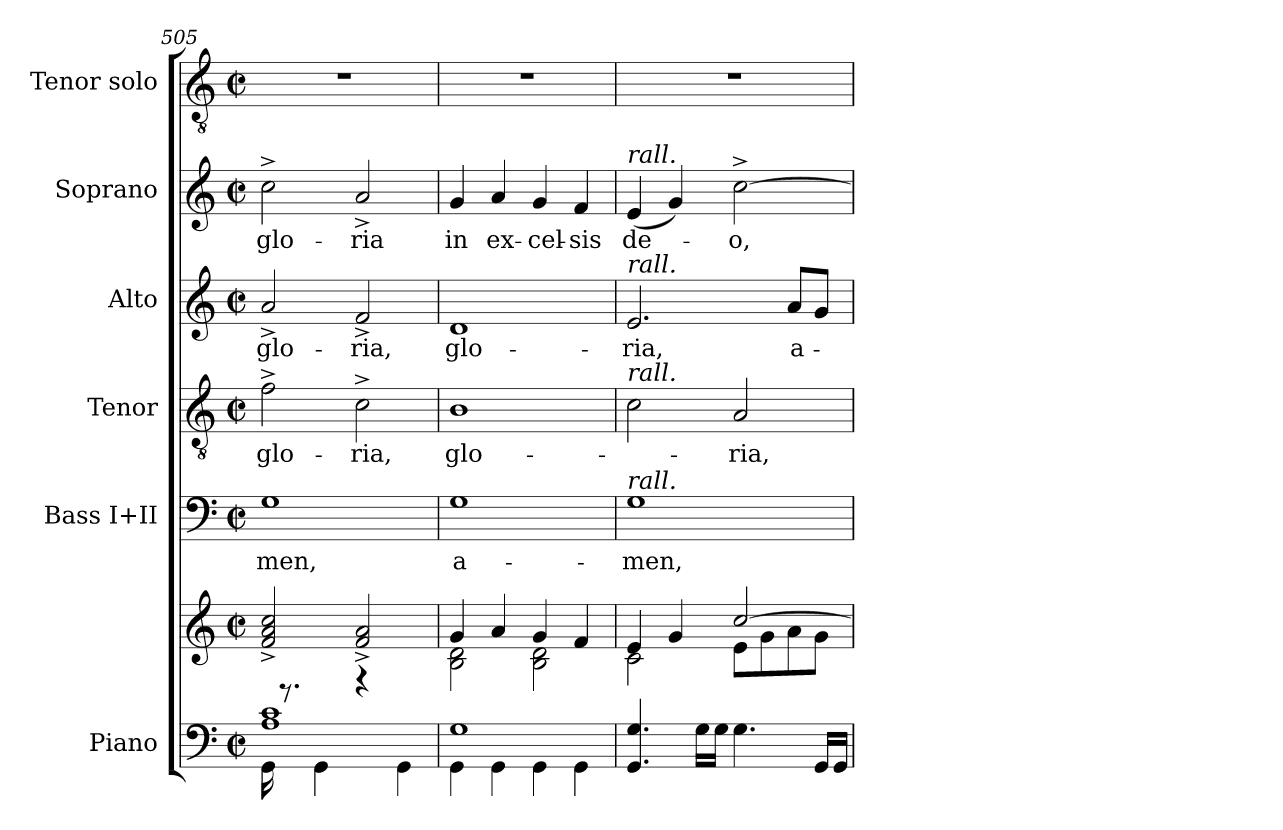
**kern	**kern	**kern	**text	**kern	**text	**kern	**text	**kern	**text	**kern
*part6	*part6	*part5	*part5	*part4	*part4	*part3	*part3	*part2	*part2	*part1
*staff7	*staff6	*staff5	*staff5	*staff4	*staff4	*staff3	*staff3	*staff2	*staff2	*staff1
*I"Piano	*	*I"Bass I+II	*	*I"Tenor	*	*I"Alto	*	*I"Soprano	*	*I"Tenor solo
*I'Pno.	*	*I'B.I+II	*	*I'T.	*	*I'A.	*	*I'S.	*	*I'T.s
*clefF4	*clefG2	*clefF4	*	*clefGv2	*	*clefG2	*	*clefG2	*	*clefGv2
*k[]	*k[]	*k[]	*	*k[]	*	*k[]	*	*k[]	*	*k[]
*M2/2	*M2/2	*M2/2	*	*M2/2	*	*M2/2	*	*M2/2	*	*M2/2
*met(c|)	*met(c|)	*met(c|)	*	*met(c|)	*	*met(c|)	*	*met(c|)	*	*met(c|)
=505	=505	=505	=505	=505	=505	=505	=505	=505	=505	=505
*^	*	*	*	*	*	*	*	*	*	*
16GG\	1A 1c	2f/^ 2a/^ 2cc/^	1G	-men,	2f^\	glo-	2a^/	glo-	2cc^\	glo-	1r
8.r	.	.	.	.	.	.	.	.	.	.	.
4GG\	.	.	.	.	.	.	.	.	.	.	.
4r	.	2f/^ 2a/^	.	.	2c^\	-ria,	2f^/	-ria,	2a^/	-ria	.
4GG\	.	.	.	.	.	.	.	.	.	.	.
!!LO:LB:g=z
=506	=506	=506	=506	=506	=506	=506	=506	=506	=506	=506	=506
*	*	*^	*	*	*	*	*	*	*	*	*
4GG\	1G	4g/	2B\ 2d\	1G	a-	1B	glo-	1d	glo-	4g/	in	1r
4GG\	.	4a/	.	.	.	.	.	.	.	4a/	ex-	.
4GG\	.	4g/	2B\ 2d\	.	.	.	.	.	.	4g/	-cel-	.
4GG\	.	4f/	.	.	.	.	.	.	.	4f/	-sis	.
*v	*v	*	*	*	*	*	*	*	*	*	*	*
=507	=507	=507	=507	=507	=507	=507	=507	=507	=507	=507	=507
*	*	*	*	*	*	*	*	*	*	*	*MM220
!	!	!	!	!	!	!	!	!	!LO:TX:a:i:t=rall.	!	!
!	!	!	!	!	!	!	!LO:TX:a:i:t=rall.	!	!	!	!
!	!	!	!	!	!LO:TX:a:i:t=rall.	!	!	!	!	!	!
!	!	!	!LO:TX:a:i:t=rall.	!	!	!	!	!	!	!	!
4.GG/ 4.G/	4e/	2c\	1G	-men,	2c\	.	2.e/	-ria,	(4e/	de-	1r
.	4g/	.	.	.	.	.	.	.	4g/)	.	.
16G\LL	.	.	.	.	.	.	.	.	.	.	.
16G\JJ	.	.	.	.	.	.	.	.	.	.	.
4.G\	[2cc/	8e\L	.	.	2A/	-ria,	.	.	[2cc^\	-o,	.
.	.	8g\	.	.	.	.	.	.	.	.	.
.	.	8a\	.	.	.	.	8a/L	a-	.	.	.
16GG/LL	.	8g\J	.	.	.	.	8g/J	.	.	.	.
16GG/JJ	.	.	.	.	.	.	.	.	.	.	.
*	*v	*v	*	*	*	*	*	*	*	*	*
=	=	=	=	=	=	=	=	=	=	=
*-	*-	*-	*-	*-	*-	*-	*-	*-	*-	*-
